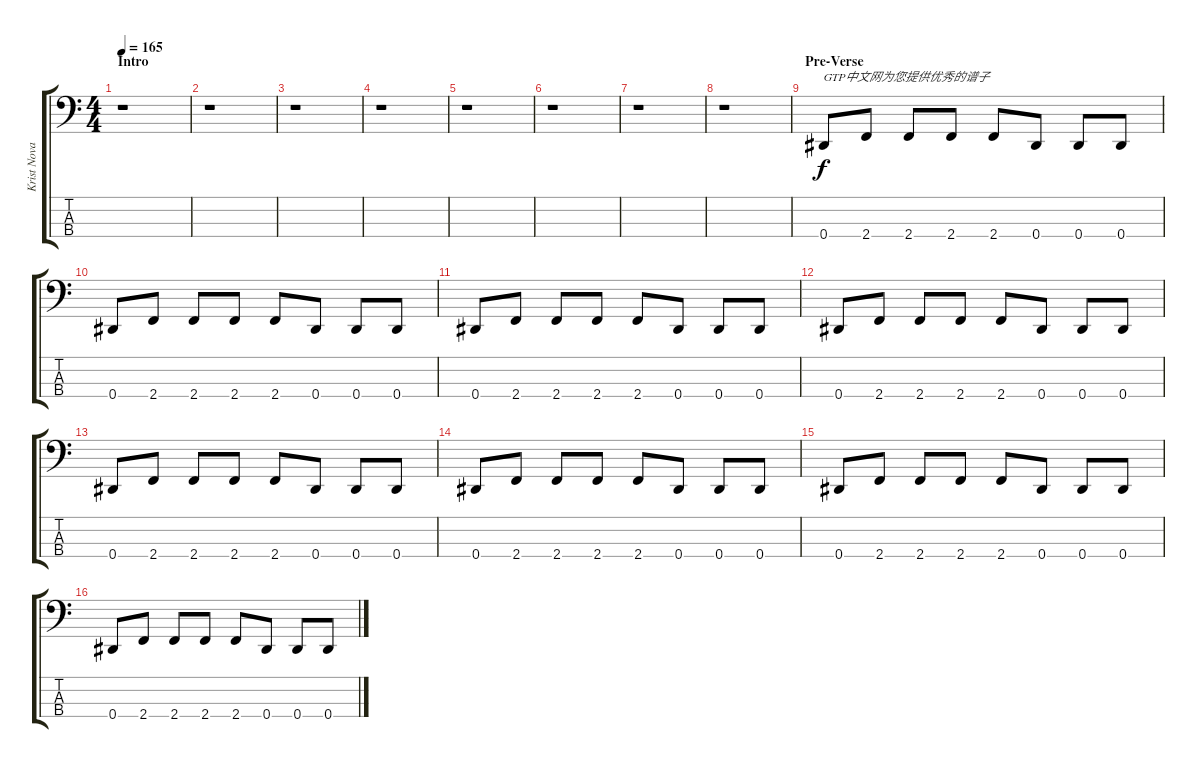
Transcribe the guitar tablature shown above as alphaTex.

\track ("Krist Novaselic" "Krist Nova") {instrument electricbassfinger}
\staff {score tabs}
\tuning (Gb2 Db2 Ab1 Eb1) {hide}
\ts (4 4)
\section ("" "Intro")
\tempo 165
\clef f4
\ks c
r.1{dy f instrument electricbassfinger} |
r.1 |
r.1 |
r.1 |
r.1 |
r.1 |
r.1 |
r.1 |
\section ("" "Pre-Verse")
0.4.8{txt "GTP中文网为您提供优秀的谱子"} 2.4.8 2.4.8 2.4.8 2.4.8 0.4.8 0.4.8 0.4.8 |
0.4.8 2.4.8 2.4.8 2.4.8 2.4.8 0.4.8 0.4.8 0.4.8 |
0.4.8 2.4.8 2.4.8 2.4.8 2.4.8 0.4.8 0.4.8 0.4.8 |
0.4.8 2.4.8 2.4.8 2.4.8 2.4.8 0.4.8 0.4.8 0.4.8 |
0.4.8 2.4.8 2.4.8 2.4.8 2.4.8 0.4.8 0.4.8 0.4.8 |
0.4.8 2.4.8 2.4.8 2.4.8 2.4.8 0.4.8 0.4.8 0.4.8 |
0.4.8 2.4.8 2.4.8 2.4.8 2.4.8 0.4.8 0.4.8 0.4.8 |
0.4.8 2.4.8 2.4.8 2.4.8 2.4.8 0.4.8 0.4.8 0.4.8
